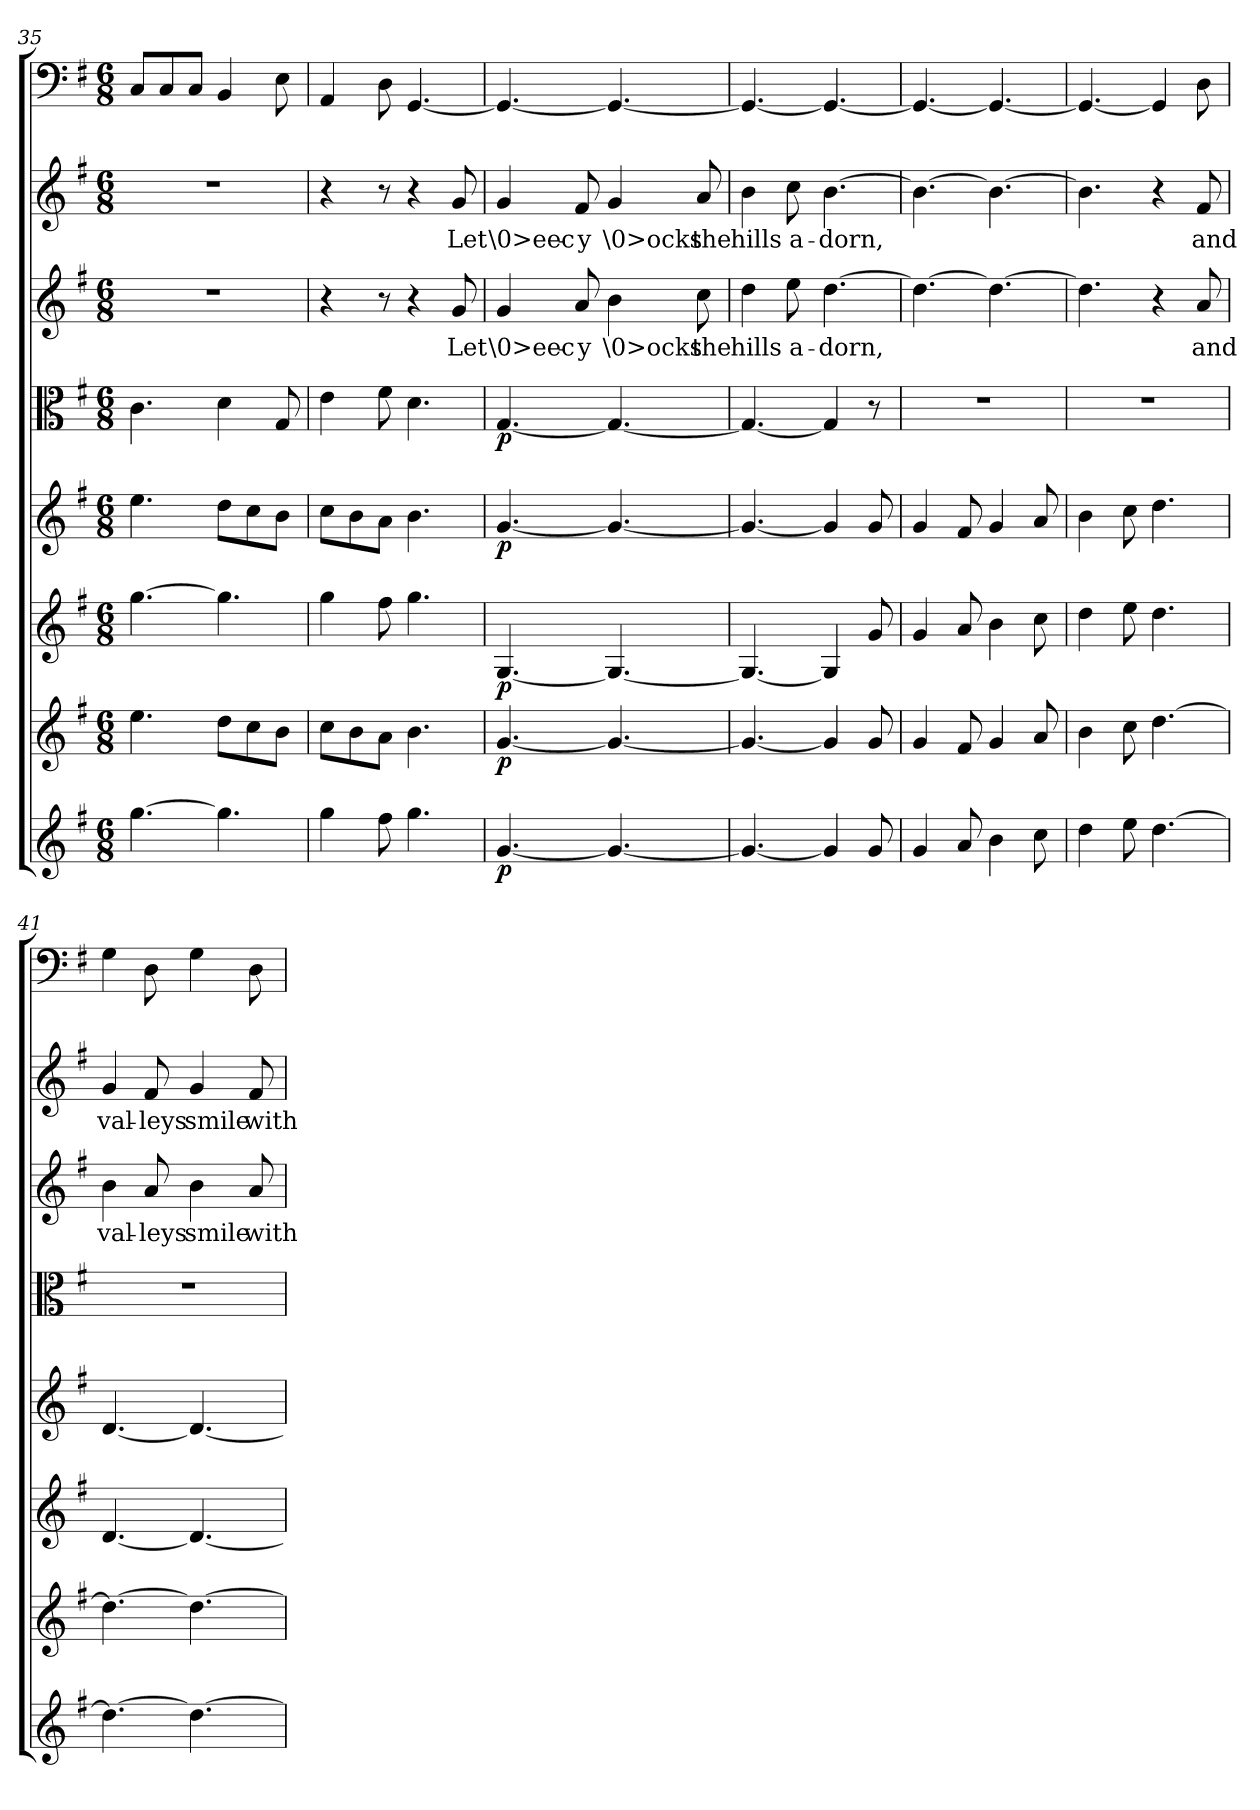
**kern	**dynam	**kern	**dynam	**kern	**dynam	**kern	**dynam	**kern	**dynam	**kern	**text	**kern	**text	**kern
*part8	*part8	*part7	*part7	*part6	*part6	*part5	*part5	*part4	*part4	*part3	*part3	*part2	*part2	*part1
*staff8	*staff8	*staff7	*staff7	*staff6	*staff6	*staff5	*staff5	*staff4	*staff4	*staff3	*staff3	*staff2	*staff2	*staff1
*clefG2	*	*clefG2	*	*clefG2	*	*clefG2	*	*clefC3	*	*clefG2	*	*clefG2	*	*clefF4
*k[f#]	*	*k[f#]	*	*k[f#]	*	*k[f#]	*	*k[f#]	*	*k[f#]	*	*k[f#]	*	*k[f#]
*G:	*	*G:	*	*G:	*	*G:	*	*G:	*	*G:	*	*G:	*	*G:
*M6/8	*	*M6/8	*	*M6/8	*	*M6/8	*	*M6/8	*	*M6/8	*	*M6/8	*	*M6/8
=35	=35	=35	=35	=35	=35	=35	=35	=35	=35	=35	=35	=35	=35	=35
[4.gg\	.	4.ee\	.	[4.gg\	.	4.ee\	.	4.c\	.	2.r	.	2.r	.	8C/L
.	.	.	.	.	.	.	.	.	.	.	.	.	.	8C/
.	.	.	.	.	.	.	.	.	.	.	.	.	.	8C/J
4.gg\]	.	8dd\L	.	4.gg\]	.	8dd\L	.	4d\	.	.	.	.	.	4BB/
.	.	8cc\	.	.	.	8cc\	.	.	.	.	.	.	.	.
.	.	8b\J	.	.	.	8b\J	.	8G/	.	.	.	.	.	8E\
=36	=36	=36	=36	=36	=36	=36	=36	=36	=36	=36	=36	=36	=36	=36
4gg\	.	8cc\L	.	4gg\	.	8cc\L	.	4e\	.	4r	.	4r	.	4AA/
.	.	8b\	.	.	.	8b\	.	.	.	.	.	.	.	.
8ff#\	.	8a\J	.	8ff#\	.	8a\J	.	8f#\	.	8r	.	8r	.	8D\
4.gg\	.	4.b\	.	4.gg\	.	4.b\	.	4.d\	.	4r	.	4r	.	[4.GG/
.	.	.	.	.	.	.	.	.	.	8g/	Let	8g/	Let	.
=37	=37	=37	=37	=37	=37	=37	=37	=37	=37	=37	=37	=37	=37	=37
[4.g/	p	[4.g/	p	[4.G/	p	[4.g/	p	[4.G/	p	4g/	\0>eec-	4g/	\0>eec-	4.GG/_
.	.	.	.	.	.	.	.	.	.	8a/	-y	8f#/	-y	.
4.g/_	.	4.g/_	.	4.G/_	.	4.g/_	.	4.G/_	.	4b\	\0>ocks	4g/	\0>ocks	4.GG/_
.	.	.	.	.	.	.	.	.	.	8cc\	the	8a/	the	.
=38	=38	=38	=38	=38	=38	=38	=38	=38	=38	=38	=38	=38	=38	=38
4.g/_	.	4.g/_	.	4.G/_	.	4.g/_	.	4.G/_	.	4dd\	hills	4b\	hills	4.GG/_
.	.	.	.	.	.	.	.	.	.	8ee\	a-	8cc\	a-	.
4g/]	.	4g/]	.	4G/]	.	4g/]	.	4G/]	.	[4.dd\	-dorn,	[4.b\	-dorn,	4.GG/_
8g/	.	8g/	.	8g/	.	8g/	.	8r	.	.	.	.	.	.
=39	=39	=39	=39	=39	=39	=39	=39	=39	=39	=39	=39	=39	=39	=39
4g/	.	4g/	.	4g/	.	4g/	.	2.r	.	4.dd\_	.	4.b\_	.	4.GG/_
8a/	.	8f#/	.	8a/	.	8f#/	.	.	.	.	.	.	.	.
4b\	.	4g/	.	4b\	.	4g/	.	.	.	4.dd\_	.	4.b\_	.	4.GG/_
8cc\	.	8a/	.	8cc\	.	8a/	.	.	.	.	.	.	.	.
=40	=40	=40	=40	=40	=40	=40	=40	=40	=40	=40	=40	=40	=40	=40
4dd\	.	4b\	.	4dd\	.	4b\	.	2.r	.	4.dd\]	.	4.b\]	.	4.GG/_
8ee\	.	8cc\	.	8ee\	.	8cc\	.	.	.	.	.	.	.	.
[4.dd\	.	[4.dd\	.	4.dd\	.	4.dd\	.	.	.	4r	.	4r	.	4GG/]
.	.	.	.	.	.	.	.	.	.	8a/	and	8f#/	and	8D\
=41	=41	=41	=41	=41	=41	=41	=41	=41	=41	=41	=41	=41	=41	=41
4.dd\_	.	4.dd\_	.	[4.d/	.	[4.d/	.	2.r	.	4b\	val-	4g/	val-	4G\
.	.	.	.	.	.	.	.	.	.	8a/	-leys	8f#/	-leys	8D\
4.dd\_	.	4.dd\_	.	4.d/_	.	4.d/_	.	.	.	4b\	smile	4g/	smile	4G\
.	.	.	.	.	.	.	.	.	.	8a/	with	8f#/	with	8D\
=	=	=	=	=	=	=	=	=	=	=	=	=	=	=
*-	*-	*-	*-	*-	*-	*-	*-	*-	*-	*-	*-	*-	*-	*-
